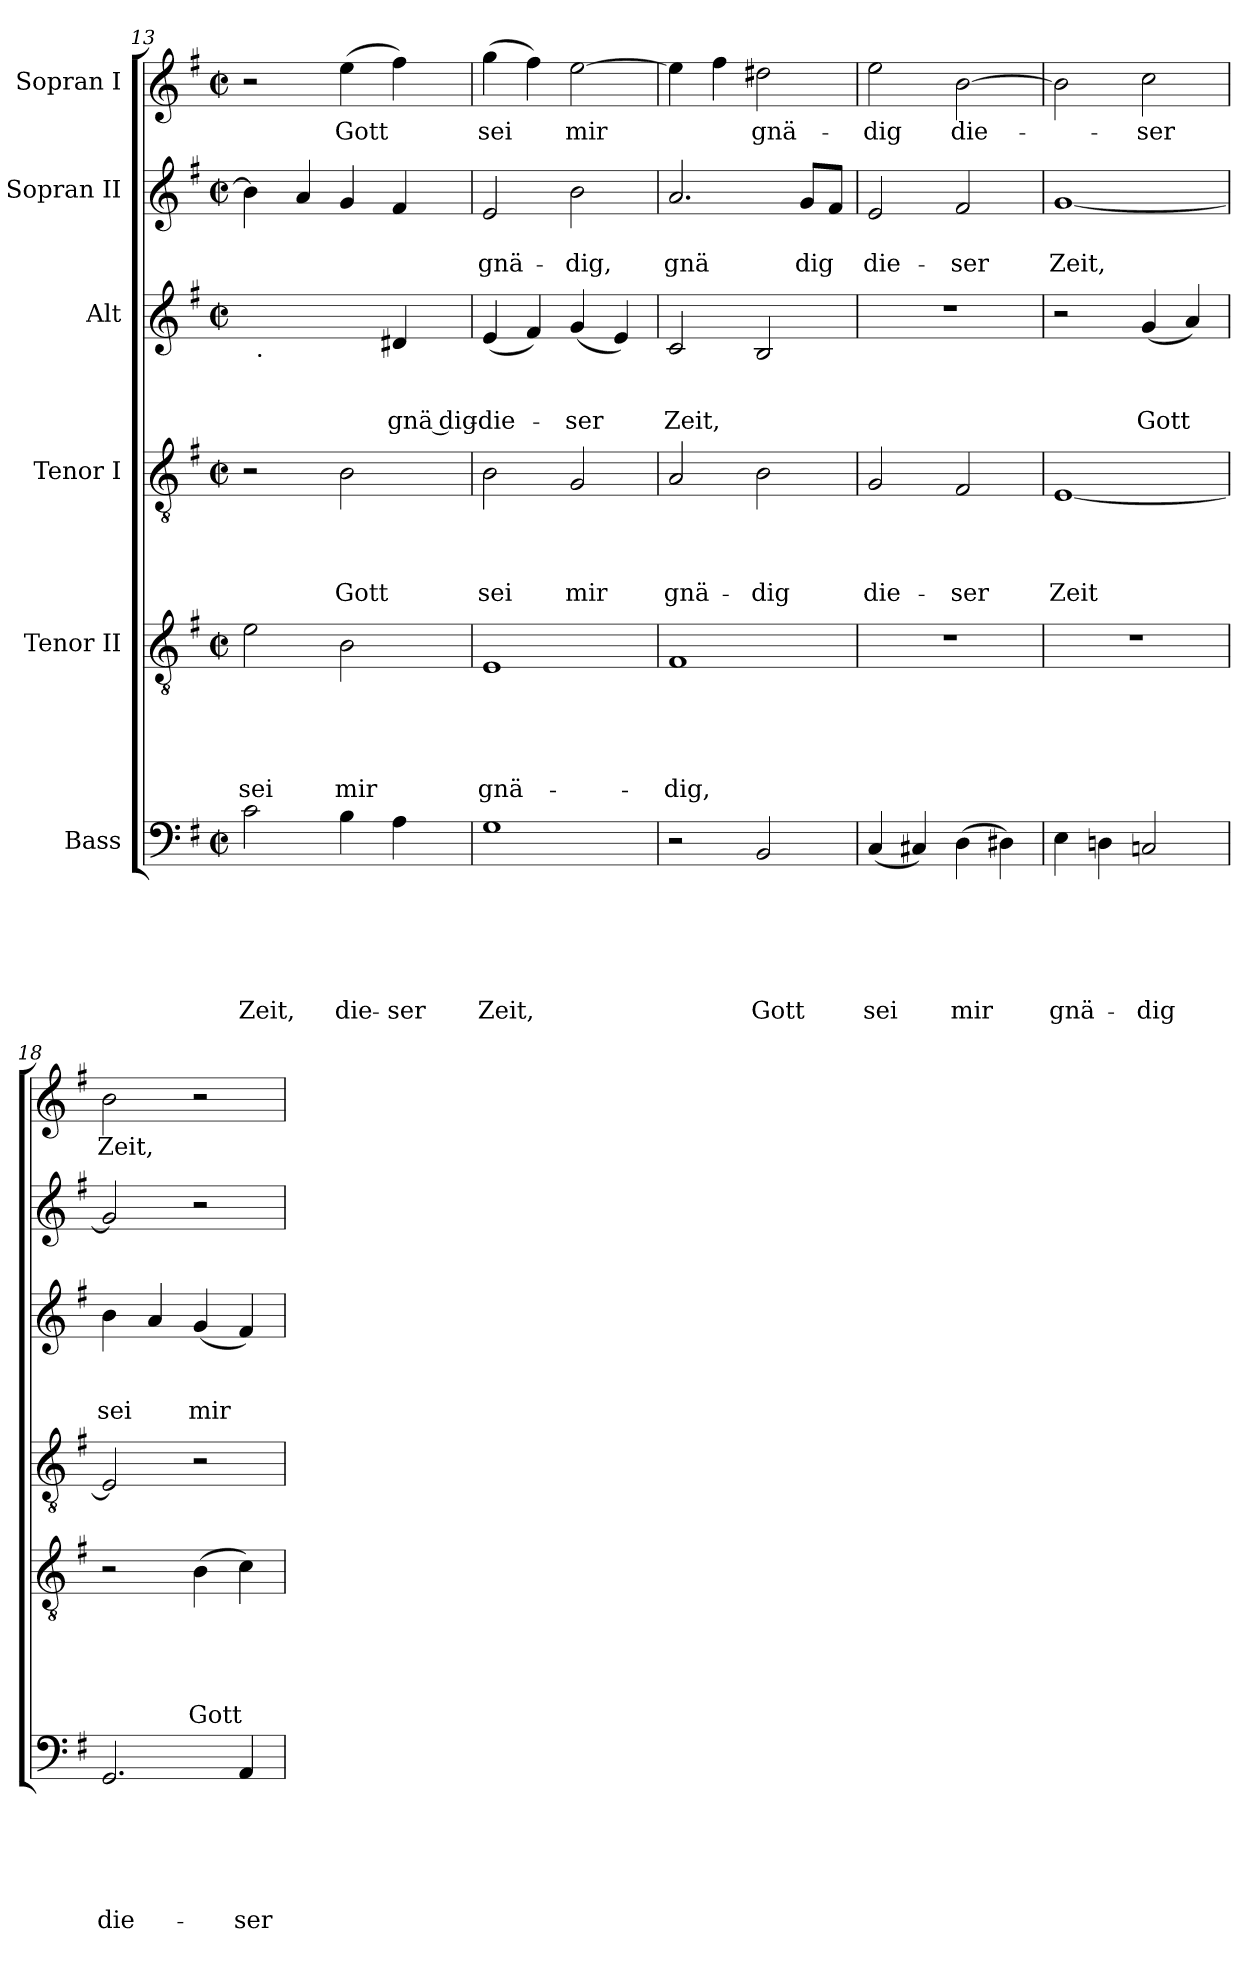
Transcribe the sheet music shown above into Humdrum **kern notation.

**kern	**text	**text	**text	**text	**text	**text	**kern	**text	**text	**text	**text	**text	**kern	**text	**text	**text	**text	**kern	**text	**text	**text	**kern	**text	**text	**kern	**text
*part6	*part6	*part6	*part6	*part6	*part6	*part6	*part5	*part5	*part5	*part5	*part5	*part5	*part4	*part4	*part4	*part4	*part4	*part3	*part3	*part3	*part3	*part2	*part2	*part2	*part1	*part1
*staff6	*staff6	*staff6	*staff6	*staff6	*staff6	*staff6	*staff5	*staff5	*staff5	*staff5	*staff5	*staff5	*staff4	*staff4	*staff4	*staff4	*staff4	*staff3	*staff3	*staff3	*staff3	*staff2	*staff2	*staff2	*staff1	*staff1
*I"Bass	*	*	*	*	*	*	*I"Tenor II	*	*	*	*	*	*I"Tenor I	*	*	*	*	*I"Alt	*	*	*	*I"Sopran II	*	*	*I"Sopran I	*
*clefF4	*	*	*	*	*	*	*clefGv2	*	*	*	*	*	*clefGv2	*	*	*	*	*clefG2	*	*	*	*clefG2	*	*	*clefG2	*
*k[f#]	*	*	*	*	*	*	*k[f#]	*	*	*	*	*	*k[f#]	*	*	*	*	*k[f#]	*	*	*	*k[f#]	*	*	*k[f#]	*
*G:	*	*	*	*	*	*	*G:	*	*	*	*	*	*G:	*	*	*	*	*G:	*	*	*	*G:	*	*	*G:	*
*M2/2	*	*	*	*	*	*	*M2/2	*	*	*	*	*	*M2/2	*	*	*	*	*M2/2	*	*	*	*M2/2	*	*	*M2/2	*
*met(c|)	*	*	*	*	*	*	*met(c|)	*	*	*	*	*	*met(c|)	*	*	*	*	*met(c|)	*	*	*	*met(c|)	*	*	*met(c|)	*
=13	=13	=13	=13	=13	=13	=13	=13	=13	=13	=13	=13	=13	=13	=13	=13	=13	=13	=13	=13	=13	=13	=13	=13	=13	=13	=13
!	!	!	!	!	!	!LO:LY:b	!	!	!	!	!	!LO:LY:b	!	!	!	!	!	!	!	!	!	!	!	!	!	!
*	*	*	*	*	*	*	*	*	*	*	*	*	*	*	*	*	*	*^	*	*	*	*	*	*	*	*
2c\	.	.	.	.	.	Zeit,	2e\	.	.	.	.	sei	2r	.	.	.	.	2.ryy	32ryy	.	.	.	4b\]	.	.	2r	.
!	!	!	!	!	!	!	!	!	!	!	!	!	!	!	!	!	!	!	!LO:TX:b:t=.	!	!	!	!	!	!	!	!
.	.	.	.	.	.	.	.	.	.	.	.	.	.	.	.	.	.	.	2ryy	.	.	.	.	.	.	.	.
.	.	.	.	.	.	.	.	.	.	.	.	.	.	.	.	.	.	.	.	.	.	.	4a/	.	.	.	.
!	!	!	!	!	!	!LO:LY:b	!	!	!	!	!	!LO:LY:b	!	!	!	!	!LO:LY:b	!	!	!	!	!	!	!	!	!	!LO:LY:b
4B\	.	.	.	.	.	die-	2B\	.	.	.	.	mir	2B\	.	.	.	Gott	.	.	.	.	.	4g/	.	.	(>4ee\	Gott
.	.	.	.	.	.	.	.	.	.	.	.	.	.	.	.	.	.	.	4...ryy	.	.	.	.	.	.	.	.
!	!	!	!	!	!	!LO:LY:b	!	!	!	!	!	!	!	!	!	!	!	!	!	!	!	!LO:LY:b:rj	!	!	!	!	!
4A\	.	.	.	.	.	-ser	.	.	.	.	.	.	.	.	.	.	.	4d#X/	.	.	.	gnä dig-	4f#/	.	.	4ff#\)	.
=14	=14	=14	=14	=14	=14	=14	=14	=14	=14	=14	=14	=14	=14	=14	=14	=14	=14	=14	=14	=14	=14	=14	=14	=14	=14	=14	=14
!	!	!	!	!	!	!LO:LY:b	!	!	!	!	!	!LO:LY:b	!	!	!	!	!LO:LY:b	!	!	!	!	!LO:LY:b	!	!	!LO:LY:b	!	!LO:LY:b
*	*	*	*	*	*	*	*	*	*	*	*	*	*	*	*	*	*	*v	*v	*	*	*	*	*	*	*	*
1G	.	.	.	.	.	Zeit,	1E	.	.	.	.	gnä-	2B\	.	.	.	sei	(<4e/	.	.	-die-	2e/	.	gnä-	(>4gg\	sei
.	.	.	.	.	.	.	.	.	.	.	.	.	.	.	.	.	.	4f#/)	.	.	.	.	.	.	4ff#\)	.
!	!	!	!	!	!	!	!	!	!	!	!	!	!	!	!	!	!LO:LY:b	!	!	!	!LO:LY:b	!	!	!LO:LY:b	!	!LO:LY:b
.	.	.	.	.	.	.	.	.	.	.	.	.	2G/	.	.	.	mir	(<4g/	.	.	-ser	2b\	.	-dig,	[>2ee\	mir
.	.	.	.	.	.	.	.	.	.	.	.	.	.	.	.	.	.	4e/)	.	.	.	.	.	.	.	.
=15	=15	=15	=15	=15	=15	=15	=15	=15	=15	=15	=15	=15	=15	=15	=15	=15	=15	=15	=15	=15	=15	=15	=15	=15	=15	=15
!	!	!	!	!	!	!	!	!	!	!	!	!LO:LY:b	!	!	!	!	!LO:LY:b	!	!	!	!LO:LY:b	!	!	!LO:LY:b	!	!
2r	.	.	.	.	.	.	1F#	.	.	.	.	-dig,	2A/	.	.	.	gnä-	2c/	.	.	Zeit,	2.a/	.	gnä	4ee\]	.
.	.	.	.	.	.	.	.	.	.	.	.	.	.	.	.	.	.	.	.	.	.	.	.	.	4ff#\	.
!	!	!	!	!	!	!LO:LY:b	!	!	!	!	!	!	!	!	!	!	!LO:LY:b	!	!	!	!	!	!	!	!	!LO:LY:b
2BB/	.	.	.	.	.	Gott	.	.	.	.	.	.	2B\	.	.	.	-dig	2B/	.	.	.	.	.	.	2dd#X\	gnä-
!	!	!	!	!	!	!	!	!	!	!	!	!	!	!	!	!	!	!	!	!	!	!	!	!LO:LY:b	!	!
.	.	.	.	.	.	.	.	.	.	.	.	.	.	.	.	.	.	.	.	.	.	8g/L	.	dig	.	.
.	.	.	.	.	.	.	.	.	.	.	.	.	.	.	.	.	.	.	.	.	.	8f#/J	.	.	.	.
=16	=16	=16	=16	=16	=16	=16	=16	=16	=16	=16	=16	=16	=16	=16	=16	=16	=16	=16	=16	=16	=16	=16	=16	=16	=16	=16
!	!	!	!	!	!	!LO:LY:b	!	!	!	!	!	!	!	!	!	!	!LO:LY:b	!	!	!	!	!	!	!LO:LY:b	!	!LO:LY:b
(<4C/	.	.	.	.	.	sei	1r	.	.	.	.	.	2G/	.	.	.	die-	1r	.	.	.	2e/	.	die-	2ee\	-dig
4C#X/)	.	.	.	.	.	.	.	.	.	.	.	.	.	.	.	.	.	.	.	.	.	.	.	.	.	.
!	!	!	!	!	!	!LO:LY:b	!	!	!	!	!	!	!	!	!	!	!LO:LY:b	!	!	!	!	!	!	!LO:LY:b	!	!LO:LY:b
(>4D\	.	.	.	.	.	mir	.	.	.	.	.	.	2F#/	.	.	.	-ser	.	.	.	.	2f#/	.	-ser	[>2b\	die-
4D#X\)	.	.	.	.	.	.	.	.	.	.	.	.	.	.	.	.	.	.	.	.	.	.	.	.	.	.
=17	=17	=17	=17	=17	=17	=17	=17	=17	=17	=17	=17	=17	=17	=17	=17	=17	=17	=17	=17	=17	=17	=17	=17	=17	=17	=17
!	!	!	!	!	!	!LO:LY:b	!	!	!	!	!	!	!	!	!	!	!LO:LY:b	!	!	!	!	!	!	!LO:LY:b	!	!
4E\	.	.	.	.	.	gnä-	1r	.	.	.	.	.	[<1E	.	.	.	Zeit	2r	.	.	.	[<1g	.	Zeit,	2b\]	.
4Dn\	.	.	.	.	.	.	.	.	.	.	.	.	.	.	.	.	.	.	.	.	.	.	.	.	.	.
!	!	!	!	!	!	!LO:LY:b	!	!	!	!	!	!	!	!	!	!	!	!	!	!	!LO:LY:b	!	!	!	!	!LO:LY:b
2Cn/	.	.	.	.	.	-dig	.	.	.	.	.	.	.	.	.	.	.	(<4g/	.	.	Gott	.	.	.	2cc\	-ser
.	.	.	.	.	.	.	.	.	.	.	.	.	.	.	.	.	.	4a/)	.	.	.	.	.	.	.	.
!!LO:LB:g=z
=18	=18	=18	=18	=18	=18	=18	=18	=18	=18	=18	=18	=18	=18	=18	=18	=18	=18	=18	=18	=18	=18	=18	=18	=18	=18	=18
!	!	!	!	!	!	!LO:LY:b	!	!	!	!	!	!	!	!	!	!	!	!	!	!	!LO:LY:b	!	!	!	!	!LO:LY:b
2.GG/	.	.	.	.	.	die-	2r	.	.	.	.	.	2E/]	.	.	.	.	4b\	.	.	sei	2g/]	.	.	2b\	Zeit,
.	.	.	.	.	.	.	.	.	.	.	.	.	.	.	.	.	.	4a/	.	.	.	.	.	.	.	.
!	!	!	!	!	!	!	!	!	!	!	!	!LO:LY:b	!	!	!	!	!	!	!	!	!LO:LY:b	!	!	!	!	!
.	.	.	.	.	.	.	(>4B\	.	.	.	.	Gott	2r	.	.	.	.	(<4g/	.	.	mir	2r	.	.	2r	.
!	!	!	!	!	!	!LO:LY:b	!	!	!	!	!	!	!	!	!	!	!	!	!	!	!	!	!	!	!	!
4AA/	.	.	.	.	.	-ser	4c\)	.	.	.	.	.	.	.	.	.	.	4f#/)	.	.	.	.	.	.	.	.
=	=	=	=	=	=	=	=	=	=	=	=	=	=	=	=	=	=	=	=	=	=	=	=	=	=	=
*-	*-	*-	*-	*-	*-	*-	*-	*-	*-	*-	*-	*-	*-	*-	*-	*-	*-	*-	*-	*-	*-	*-	*-	*-	*-	*-
